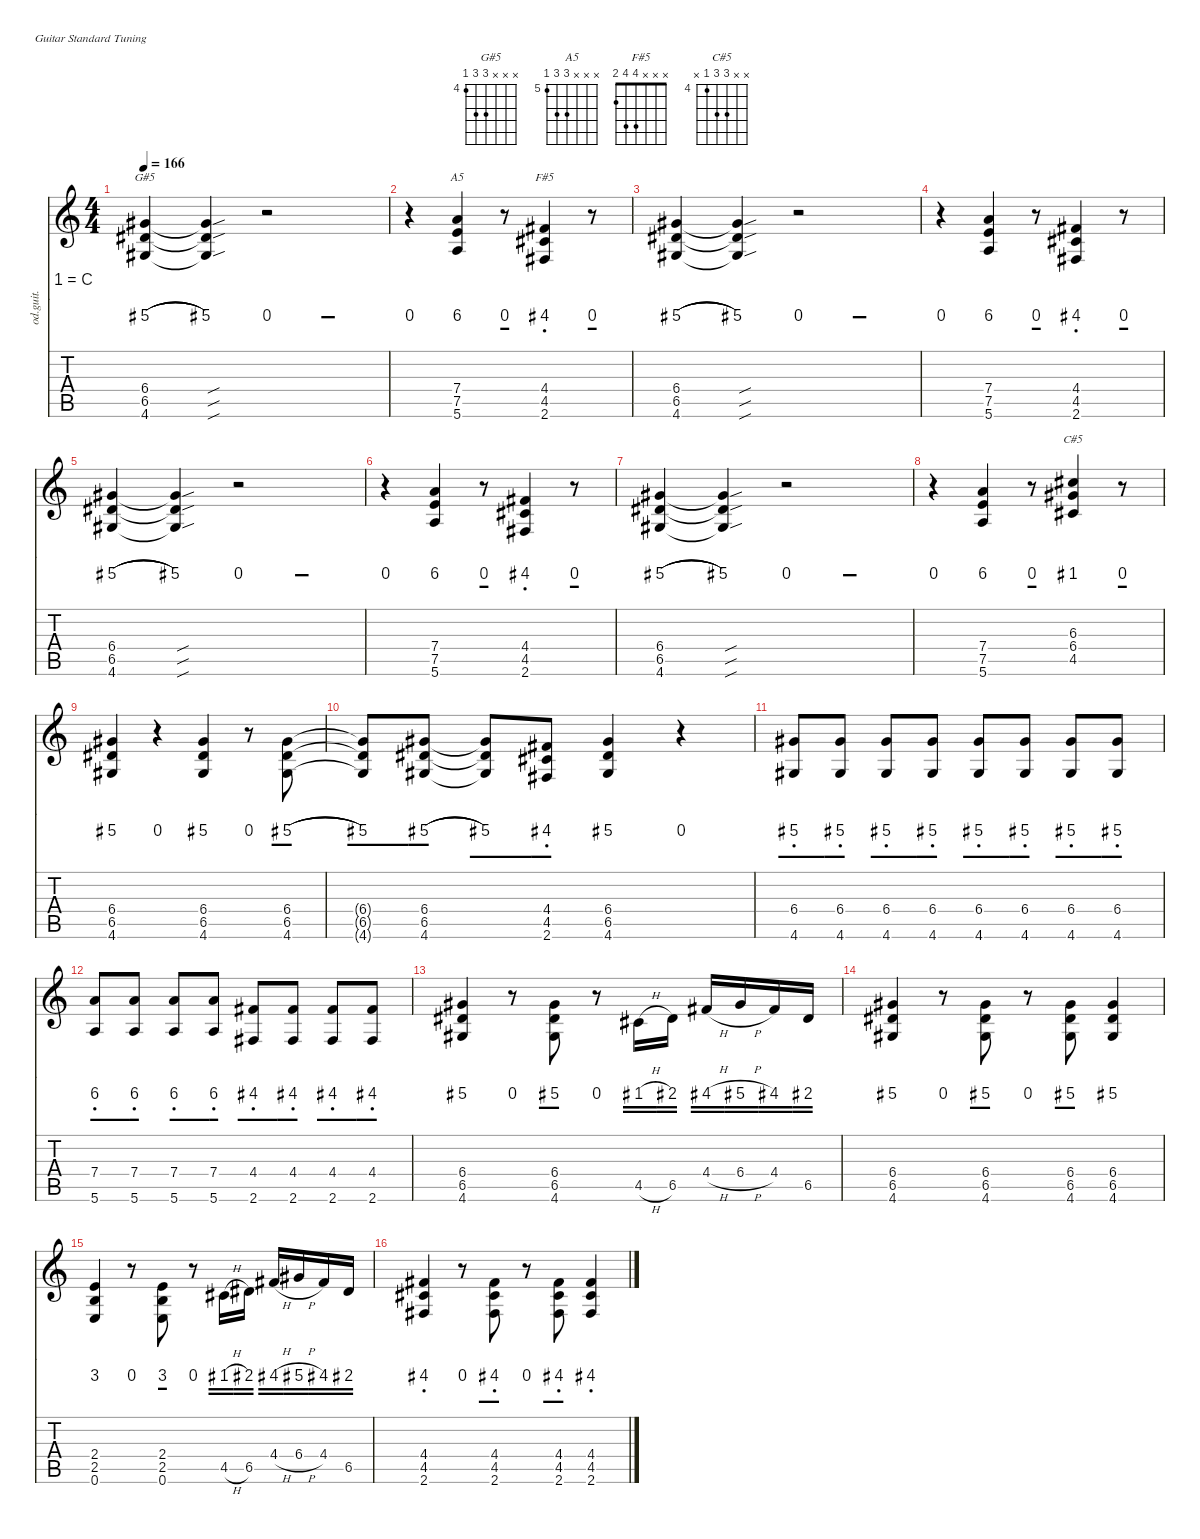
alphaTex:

\defaultSystemsLayout 4
\hideDynamics
\bracketExtendMode nobrackets
\track ("Overdriven Guitar" "od.guit.") {instrument overdrivenguitar}
\staff {score tabs numbered}
\tuning (E4 B3 G3 D3 A2 E2)
\chord ("G#5" x x x 6 6 4) {firstfret 4 showfingering false}
\chord ("A5" x x x 7 7 5) {firstfret 5 showfingering false}
\chord ("F#5" x x x 4 4 2) {showfingering false}
\chord ("C#5" x x 6 6 4 x) {firstfret 4 showfingering false}
\ts (4 4)
\tempo 166
\clef g2
\ks c
(6.4{acc #} 6.5{acc #} 4.6{acc #}).4{ch "G#5" dy mf instrument overdrivenguitar beam Up} (6.4{sou t acc #} 6.5{sou t acc #} 4.6{sou t acc #}).4{beam Up} r.2{beam Down} |
r.4{beam Down} (7.4 7.5 5.6).4{ch "A5" beam Up} r.8{beam Down} (2.6{acc #} 4.5{acc #} 4.4{acc #}).4{ch "F#5" beam Up} r.8{beam Down} |
(6.4{acc #} 6.5{acc #} 4.6{acc #}).4{beam Up} (6.4{sou t acc #} 6.5{sou t acc #} 4.6{sou t acc #}).4{beam Up} r.2{beam Down} |
r.4{beam Down} (7.4 7.5 5.6).4{beam Up} r.8{beam Down} (2.6{acc #} 4.5{acc #} 4.4{acc #}).4{beam Up} r.8{beam Down} |
(6.4{acc #} 6.5{acc #} 4.6{acc #}).4{beam Up} (6.4{sou t acc #} 6.5{sou t acc #} 4.6{sou t acc #}).4{beam Up} r.2{beam Down} |
r.4{beam Down} (7.4 7.5 5.6).4{beam Up} r.8{beam Down} (2.6{acc #} 4.5{acc #} 4.4{acc #}).4{beam Up} r.8{beam Down} |
(6.4{acc #} 6.5{acc #} 4.6{acc #}).4{beam Up} (6.4{sou t acc #} 6.5{sou t acc #} 4.6{sou t acc #}).4{beam Up} r.2{beam Down} |
r.4{beam Down} (7.4 7.5 5.6).4{beam Up} r.8{beam Down} (4.5{acc #} 6.4{acc #} 6.3{acc #}).4{ch "C#5" beam Up} r.8{beam Down} |
(6.4{acc #} 6.5{acc #} 4.6{acc #}).4{beam Up} r.4{beam Down} (6.4{acc #} 6.5{acc #} 4.6{acc #}).4{beam Up} r.8{beam Down} (6.4{acc #} 6.5{acc #} 4.6{acc #}).8{beam Up} |
(6.4{t acc #} 6.5{t acc #} 4.6{t acc #}).8{beam Up} (6.4{acc #} 6.5{acc #} 4.6{acc #}).8{beam Up} (6.4{t acc #} 6.5{t acc #} 4.6{t acc #}).8{beam Up} (2.6{acc #} 4.5{acc #} 4.4{acc #}).8{beam Up} (6.4{acc #} 6.5{acc #} 4.6{acc #}).4{beam Up} r.4{beam Down} |
(4.6{acc #} 6.4{acc #}).8{beam Up} (4.6{acc #} 6.4{acc #}).8{beam Up} (4.6{acc #} 6.4{acc #}).8{beam Up} (4.6{acc #} 6.4{acc #}).8{beam Up} (4.6{acc #} 6.4{acc #}).8{beam Up} (4.6{acc #} 6.4{acc #}).8{beam Up} (4.6{acc #} 6.4{acc #}).8{beam Up} (4.6{acc #} 6.4{acc #}).8{beam Up} |
(5.6 7.4).8{beam Up} (5.6 7.4).8{beam Up} (5.6 7.4).8{beam Up} (5.6 7.4).8{beam Up} (2.6{acc #} 4.4{acc #}).8{beam Up} (2.6{acc #} 4.4{acc #}).8{beam Up} (2.6{acc #} 4.4{acc #}).8{beam Up} (2.6{acc #} 4.4{acc #}).8{beam Up} |
(6.4{acc #} 6.5{acc #} 4.6{acc #}).4{beam Up} r.8{beam Down} (6.4{acc #} 6.5{acc #} 4.6{acc #}).8{beam Up} r.8{beam Down} 4.5{h acc #}.16{beam Up} 6.5{acc #}.16{beam Up} 4.4{h acc #}.16{beam Up} 6.4{h acc #}.16{beam Up} 4.4{acc #}.16{beam Up} 6.5{acc #}.16{beam Up} |
(6.4{acc #} 6.5{acc #} 4.6{acc #}).4{beam Up} r.8{beam Down} (6.4{acc #} 6.5{acc #} 4.6{acc #}).8{beam Up} r.8{beam Down} (6.4{acc #} 6.5{acc #} 4.6{acc #}).8{beam Up} (6.4{acc #} 6.5{acc #} 4.6{acc #}).4{beam Up} |
(2.4 2.5 0.6).4{beam Up} r.8{beam Down} (2.4 2.5 0.6).8{beam Up} r.8{beam Down} 4.5{h acc #}.16{beam Up} 6.5{acc #}.16{beam Up} 4.4{h acc #}.16{beam Up} 6.4{h acc #}.16{beam Up} 4.4{acc #}.16{beam Up} 6.5{acc #}.16{beam Up} |
(2.6{acc #} 4.4{acc #} 4.5{acc #}).4{beam Up} r.8{beam Down} (2.6{acc #} 4.4{acc #} 4.5{acc #}).8{beam Up} r.8{beam Down} (2.6{acc #} 4.4{acc #} 4.5{acc #}).8{beam Up} (2.6{acc #} 4.4{acc #} 4.5{acc #}).4{beam Up}
